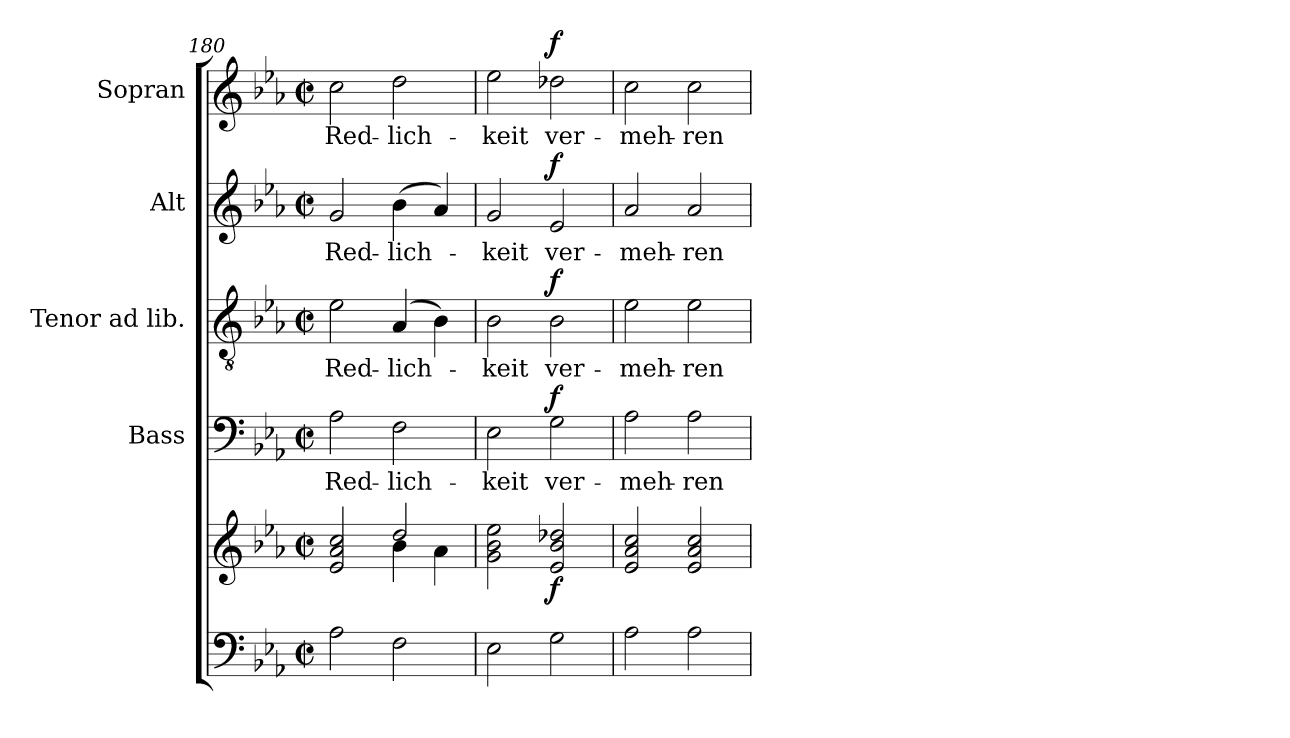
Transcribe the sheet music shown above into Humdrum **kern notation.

**kern	**kern	**dynam	**kern	**text	**dynam	**kern	**text	**dynam	**kern	**text	**dynam	**kern	**text	**dynam
*part5	*part5	*part5	*part4	*part4	*part4	*part3	*part3	*part3	*part2	*part2	*part2	*part1	*part1	*part1
*staff6	*staff5	*staff5/6	*staff4	*staff4	*staff4	*staff3	*staff3	*staff3	*staff2	*staff2	*staff2	*staff1	*staff1	*staff1
*	*	*	*I"Bass	*	*	*I"Tenor ad lib.	*	*	*I"Alt	*	*	*I"Sopran	*	*
*	*	*	*I'B.	*	*	*I'T.	*	*	*I'A.	*	*	*I'S.	*	*
!!LO:LB:g=z
*clefF4	*clefG2	*	*clefF4	*	*	*clefGv2	*	*	*clefG2	*	*	*clefG2	*	*
*k[b-e-a-]	*k[b-e-a-]	*	*k[b-e-a-]	*	*	*k[b-e-a-]	*	*	*k[b-e-a-]	*	*	*k[b-e-a-]	*	*
*E-:	*E-:	*	*E-:	*	*	*E-:	*	*	*E-:	*	*	*E-:	*	*
*M2/2	*M2/2	*	*M2/2	*	*	*M2/2	*	*	*M2/2	*	*	*M2/2	*	*
*met(c|)	*met(c|)	*	*met(c|)	*	*	*met(c|)	*	*	*met(c|)	*	*	*met(c|)	*	*
=180	=180	=180	=180	=180	=180	=180	=180	=180	=180	=180	=180	=180	=180	=180
*	*^	*	*	*	*	*	*	*	*	*	*	*	*	*
!	!	!	!	!	!LO:LY:b	!	!	!LO:LY:b	!	!	!LO:LY:b	!	!	!LO:LY:b	!
2A-\	2e-/ 2a-/ 2cc/	2ryy	.	2A-\	Red-	.	2e-\	Red-	.	2g/	Red-	.	2cc\	Red-	.
!	!	!	!	!	!LO:LY:b	!	!	!LO:LY:b	!	!	!LO:LY:b	!	!	!LO:LY:b	!
2F\	2dd/	4b-\	.	2F\	-lich-	.	(4A-/	-lich-	.	(>4b-\	-lich-	.	2dd\	-lich-	.
.	.	4a-\	.	.	.	.	4B-\)	.	.	4a-/)	.	.	.	.	.
=181	=181	=181	=181	=181	=181	=181	=181	=181	=181	=181	=181	=181	=181	=181	=181
!	!	!	!	!	!LO:LY:b	!	!	!LO:LY:b	!	!	!LO:LY:b	!	!	!LO:LY:b	!
*	*v	*v	*	*	*	*	*	*	*	*	*	*	*	*	*
2E-\	2g\ 2b-\ 2ee-\	.	2E-\	-keit	.	2B-\	-keit	.	2g/	-keit	.	2ee-\	-keit	.
!	!	!LO:DY:b	!	!LO:LY:b	!LO:DY:a	!	!LO:LY:b	!LO:DY:a	!	!LO:LY:b	!LO:DY:a	!	!LO:LY:b	!LO:DY:a
2G\	2e-/ 2b-/ 2dd-X/	f	2G\	ver-	f	2B-\	ver-	f	2e-/	ver-	f	2dd-X\	ver-	f
=182	=182	=182	=182	=182	=182	=182	=182	=182	=182	=182	=182	=182	=182	=182
!	!	!	!	!LO:LY:b	!	!	!LO:LY:b	!	!	!LO:LY:b	!	!	!LO:LY:b	!
2A-\	2e-/ 2a-/ 2cc/	.	2A-\	-meh-	.	2e-\	-meh-	.	2a-/	-meh-	.	2cc\	-meh-	.
!	!	!	!	!LO:LY:b	!	!	!LO:LY:b	!	!	!LO:LY:b	!	!	!LO:LY:b	!
2A-\	2e-/ 2a-/ 2cc/	.	2A-\	-ren	.	2e-\	-ren	.	2a-/	-ren	.	2cc\	-ren	.
=	=	=	=	=	=	=	=	=	=	=	=	=	=	=
*-	*-	*-	*-	*-	*-	*-	*-	*-	*-	*-	*-	*-	*-	*-
